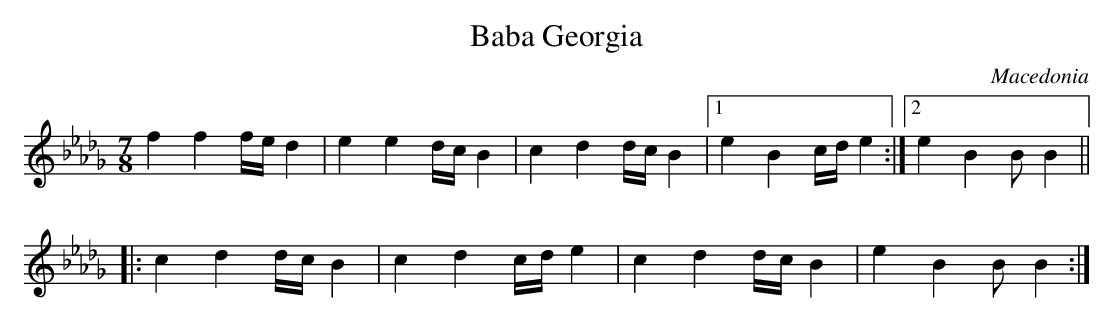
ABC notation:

X:1
T:Baba Georgia
M:7/8
O:Macedonia
K:Bb min
f2 f2 f/e/d2|e2 e2 d/c/B2|c2 d2 d/c/B2 \
|1e2 B2 c/d/e2 :|2 e2B2 BB2 ||
|:c2 d2 d/c/B2|c2 d2 c/d/e2|\
c2 d2 d/c/B2|e2 B2 BB2:|
